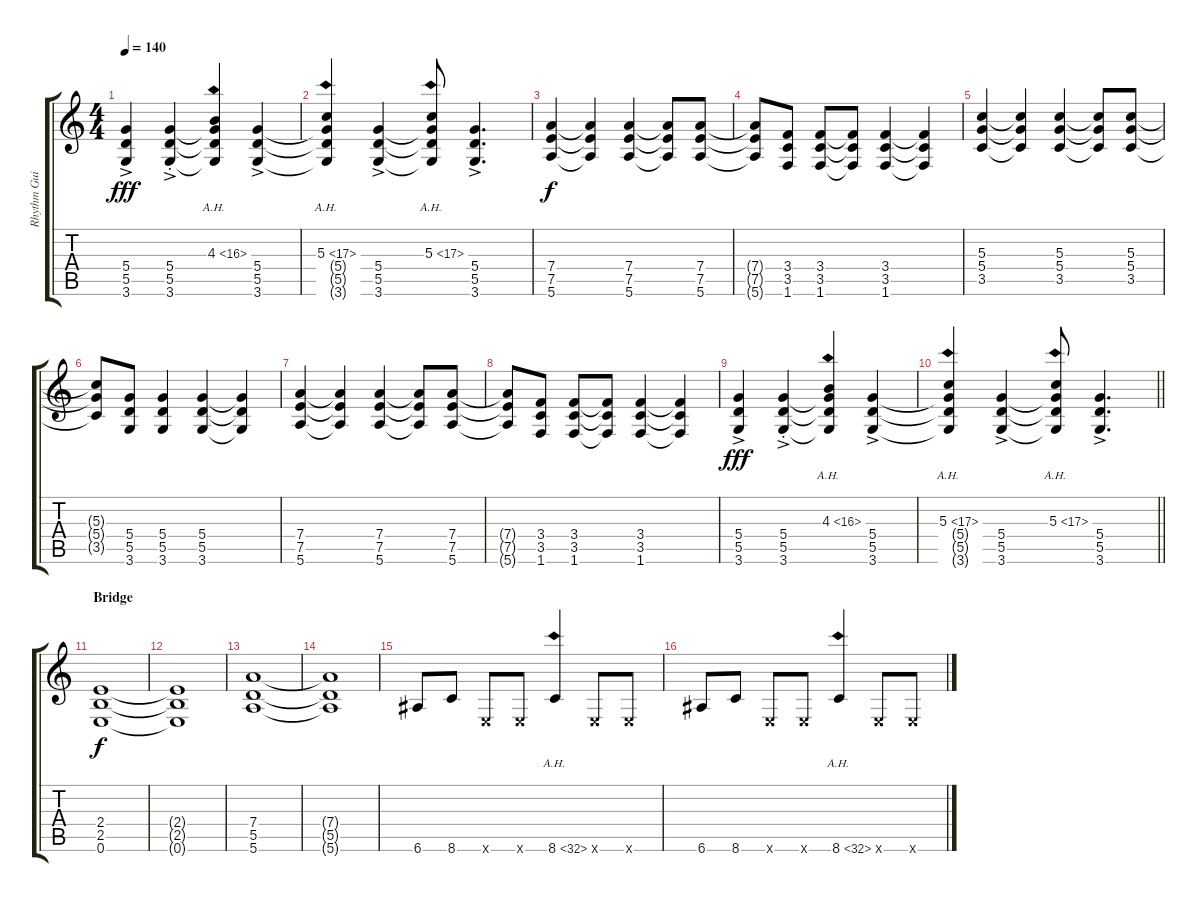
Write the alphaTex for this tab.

\track ("Rhythm Guitar" "Rhythm Gui") {instrument distortionguitar}
\staff {score tabs}
\tuning (E4 B3 G3 D3 A2 E2) {hide}
\ts (4 4)
\tempo 140
\clef g2
\ks c
(5.4{ac} 5.5{ac} 3.6{ac}).4{dy fff} (5.4{ac st} 5.5{ac st} 3.6{ac st}).4 (4.3{ah 12} 5.4{t} 5.5{t} 3.6{t}).4 (5.4{ac} 5.5{ac} 3.6{ac}).4 |
(5.3{ah 12} 5.4{t} 5.5{t} 3.6{t}).4 (5.4{ac} 5.5{ac} 3.6{ac}).4 (5.3{ah 12} 5.4{t} 5.5{t} 3.6{t}).8 (5.4{ac} 5.5{ac} 3.6{ac}).4{d} |
(7.4 7.5 5.6).4{dy f} (7.4{t} 7.5{t} 5.6{t}).4 (7.4 7.5 5.6).4 (7.4{t} 7.5{t} 5.6{t}).8 (7.4 7.5 5.6).8 |
(7.4{t} 7.5{t} 5.6{t}).8 (3.4 3.5 1.6).8 (3.4 3.5 1.6).8 (3.4{t} 3.5{t} 1.6{t}).8 (3.4 3.5 1.6).4 (3.4{t} 3.5{t} 1.6{t}).4 |
(5.3 5.4 3.5).4 (5.3{t} 5.4{t} 3.5{t}).4 (5.3 5.4 3.5).4 (5.3{t} 5.4{t} 3.5{t}).8 (5.3 5.4 3.5).8 |
(5.3{t} 5.4{t} 3.5{t}).8 (5.4 5.5 3.6).8 (5.4 5.5 3.6).4 (5.4 5.5 3.6).4 (5.4{t} 5.5{t} 3.6{t}).4 |
(7.4 7.5 5.6).4 (7.4{t} 7.5{t} 5.6{t}).4 (7.4 7.5 5.6).4 (7.4{t} 7.5{t} 5.6{t}).8 (7.4 7.5 5.6).8 |
(7.4{t} 7.5{t} 5.6{t}).8 (3.4 3.5 1.6).8 (3.4 3.5 1.6).8 (3.4{t} 3.5{t} 1.6{t}).8 (3.4 3.5 1.6).4 (3.4{t} 3.5{t} 1.6{t}).4 |
(5.4{ac} 5.5{ac} 3.6{ac}).4{dy fff} (5.4{ac st} 5.5{ac st} 3.6{ac st}).4 (4.3{ah 12} 5.4{t} 5.5{t} 3.6{t}).4 (5.4{ac} 5.5{ac} 3.6{ac}).4 |
\barLineRight lightlight
(5.3{ah 12} 5.4{t} 5.5{t} 3.6{t}).4 (5.4{ac} 5.5{ac} 3.6{ac}).4 (5.3{ah 12} 5.4{t} 5.5{t} 3.6{t}).8 (5.4{ac} 5.5{ac} 3.6{ac}).4{d} |
\section ("" "Bridge")
(2.4 2.5 0.6).1{dy f} |
(2.4{t} 2.5{t} 0.6{t}).1 |
(7.4 5.5 5.6).1 |
(7.4{t} 5.5{t} 5.6{t}).1 |
6.6.8 8.6.8 0.6{x}.8 0.6{x}.8 8.6{ah 24}.4 0.6{x}.8 0.6{x}.8 |
6.6.8 8.6.8 0.6{x}.8 0.6{x}.8 8.6{ah 24}.4 0.6{x}.8 0.6{x}.8
